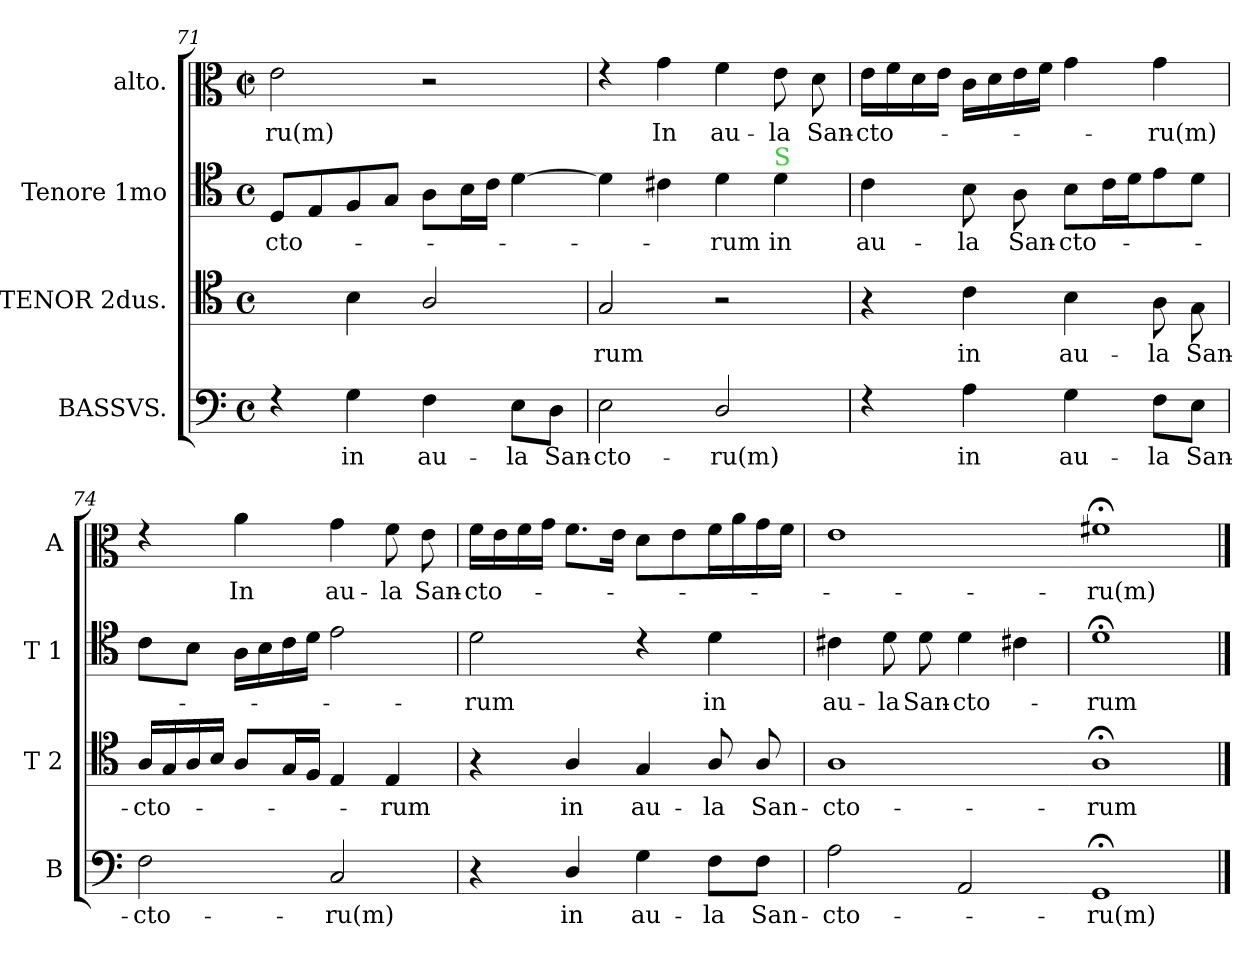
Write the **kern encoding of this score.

**kern	**text	**kern	**text	**kern	**text	**kern	**text
*part4	*part4	*part3	*part3	*part2	*part2	*part1	*part1
*staff4	*staff4	*staff3	*staff3	*staff2	*staff2	*staff1	*staff1
*I"BASSVS.	*	*I"TENOR 2dus.	*	*I"Tenore 1mo	*	*I"alto.	*
*I'B	*	*I'T 2	*	*I'T 1	*	*I'A	*
*clefF4	*	*clefC4	*	*clefC4	*	*clefC3	*
*k[]	*	*k[]	*	*k[]	*	*k[]	*
*M4/4	*	*M4/4	*	*M4/4	*	*M4/4	*
*met(c)	*	*met(c)	*	*met(c)	*	*met(c|)	*
=71	=71	=71	=71	=71	=71	=71	=71
4rF	.	4ryy	.	8D/L	-cto-	2e\	-ru(m)
.	.	.	.	8E/	.	.	.
4G\	in	4B\	.	8F/	.	.	.
.	.	.	.	8G/J	.	.	.
4F\	au-	2A/	.	8A\L	.	2r	.
.	.	.	.	16B\L	.	.	.
.	.	.	.	16c\JJ	.	.	.
8E\L	-la	.	.	[4d\	.	.	.
8D\J	San-	.	.	.	.	.	.
=72	=72	=72	=72	=72-	=72	=72	=72
2E\	-cto-	2G/	-rum	4d\]	.	4re	.
!	!	!	!	!	!	!	!LO:LY:i
.	.	.	.	4c#X\	.	4g\	In
!	!	!	!	!	!	!	!LO:LY:i
2D/	-ru(m)	2r	.	4d\	-rum	4f\	au-
!	!	!	!	!LO:TX:a:color=limegreen:t=S	!	!	!
!	!	!	!	!	!	!	!LO:LY:i
.	.	.	.	4d\	in	8e\	-la
!	!	!	!	!	!	!	!LO:LY:i
.	.	.	.	.	.	8d\	San-
=73	=73	=73	=73	=73	=73	=73	=73
!	!	!	!	!	!	!	!LO:LY:i
4rF	.	4r	.	4c\	au-	16e\LL	-cto-
.	.	.	.	.	.	16f\	.
.	.	.	.	.	.	16d\	.
.	.	.	.	.	.	16e\JJ	.
!	!LO:LY:i	!	!LO:LY:i	!	!	!	!
4A\	in	4c\	in	8B\	-la	16c\LL	.
.	.	.	.	.	.	16d\	.
.	.	.	.	8A\	San-	16e\	.
.	.	.	.	.	.	16f\JJ	.
!	!LO:LY:i	!	!LO:LY:i	!	!	!	!
4G\	au-	4B\	au-	8B\L	-cto-	4g\	.
.	.	.	.	16c\L	.	.	.
.	.	.	.	16d\J	.	.	.
!	!LO:LY:i	!	!LO:LY:i	!	!	!	!LO:LY:i
8F\L	-la	8A\	-la	8e\	.	4g\	-ru(m)
!	!LO:LY:i	!	!LO:LY:i	!	!	!	!
8E\J	San-	8G\	San-	8d\J	.	.	.
=74	=74	=74	=74	=74	=74	=74	=74
!	!LO:LY:i	!	!LO:LY:i	!	!	!	!
2F\	-cto-	16A/LL	-cto-	8c\L	.	4re	.
.	.	16G/	.	.	.	.	.
.	.	16A/	.	8B\J	.	.	.
.	.	16B/JJ	.	.	.	.	.
!	!	!	!	!	!	!	!LO:LY:i
.	.	8A/L	.	16A\LL	.	4a\	In
.	.	.	.	16B\	.	.	.
.	.	16G/L	.	16c\	.	.	.
.	.	16F/JJ	.	16d\JJ	.	.	.
!	!LO:LY:i	!	!	!	!	!	!LO:LY:i
2C/	-ru(m)	4E/	.	2e\	.	4g\	au-
!	!	!	!LO:LY:i	!	!	!	!LO:LY:i
.	.	4E/	-rum	.	.	8f\	-la
!	!	!	!	!	!	!	!LO:LY:i
.	.	.	.	.	.	8e\	San-
=75	=75	=75	=75	=75	=75	=75	=75
!	!	!	!	!	!	!	!LO:LY:i
4r	.	4r	.	2d\	-rum	16f\LL	-cto-
.	.	.	.	.	.	16e\	.
.	.	.	.	.	.	16f\	.
.	.	.	.	.	.	16g\JJ	.
!	!LO:LY:i	!	!LO:LY:i	!	!	!	!
4D/	in	4A/	in	.	.	8.f\L	.
.	.	.	.	.	.	16e\Jk	.
!	!LO:LY:i	!	!LO:LY:i	!	!	!	!
4G\	au-	4G/	au-	4rc	.	8d\L	.
.	.	.	.	.	.	8e\	.
!	!LO:LY:i	!	!LO:LY:i	!	!LO:LY:i	!	!
8F\L	-la	8A/	-la	4d\	in	16f\L	.
.	.	.	.	.	.	16a\	.
!	!LO:LY:i	!	!LO:LY:i	!	!	!	!
8F\J	San-	8A/	San-	.	.	16g\	.
.	.	.	.	.	.	16f\JJ	.
=76	=76	=76	=76	=76	=76	=76	=76
!	!LO:LY:i	!	!LO:LY:i	!	!LO:LY:i	!	!
2A\	-cto-	1A	-cto-	4c#X\	au-	1e	.
!	!	!	!	!	!LO:LY:i	!	!
.	.	.	.	8d\	-la	.	.
!	!	!	!	!	!LO:LY:i	!	!
.	.	.	.	8d\	San-	.	.
!	!	!	!	!	!LO:LY:i	!	!
2AA/	.	.	.	4d\	-cto-	.	.
.	.	.	.	4c#X\	.	.	.
=77-	=77-	=77-	=77-	=77	=77-	=77-	=77-
!	!LO:LY:i	!	!LO:LY:i	!	!LO:LY:i	!	!LO:LY:i
1GG;<;	-ru(m)	1A;<;	-rum	1d;<;	-rum	1f#X;<;	-ru(m)
==	==	==	==	==	==	==	==
*-	*-	*-	*-	*-	*-	*-	*-
